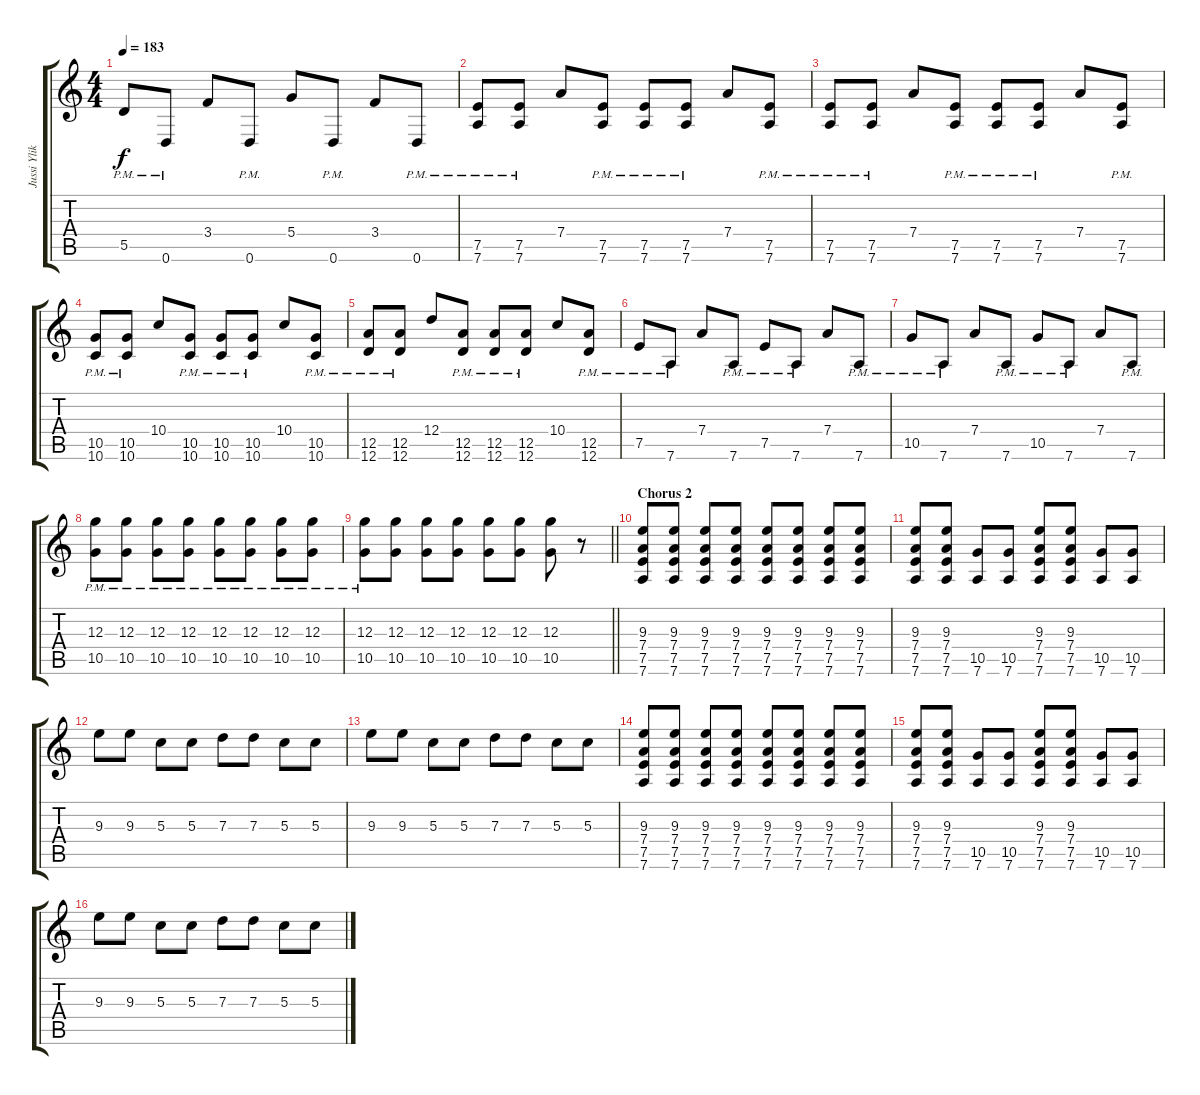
\track ("Jussi Ylikoski - Guitar" "Jussi Ylik") {instrument overdrivenguitar}
\staff {score tabs}
\tuning (E4 B3 G3 D3 A2 D2) {hide}
\ts (4 4)
\tempo 183
\clef g2
\ks c
5.5{pm}.8{dy f} 0.6{pm}.8 3.4.8 0.6{pm}.8 5.4.8 0.6{pm}.8 3.4.8 0.6{pm}.8 |
(7.5{pm} 7.6{pm}).8 (7.5{pm} 7.6{pm}).8 7.4.8 (7.5{pm} 7.6{pm}).8 (7.5{pm} 7.6{pm}).8 (7.5{pm} 7.6{pm}).8 7.4.8 (7.5{pm} 7.6{pm}).8 |
(7.5{pm} 7.6{pm}).8 (7.5{pm} 7.6{pm}).8 7.4.8 (7.5{pm} 7.6{pm}).8 (7.5{pm} 7.6{pm}).8 (7.5{pm} 7.6{pm}).8 7.4.8 (7.5{pm} 7.6{pm}).8 |
(10.5{pm} 10.6{pm}).8 (10.5{pm} 10.6{pm}).8 10.4.8 (10.5{pm} 10.6{pm}).8 (10.5{pm} 10.6{pm}).8 (10.5{pm} 10.6{pm}).8 10.4.8 (10.5{pm} 10.6{pm}).8 |
(12.5{pm} 12.6{pm}).8 (12.5{pm} 12.6{pm}).8 12.4.8 (12.5{pm} 12.6{pm}).8 (12.5{pm} 12.6{pm}).8 (12.5{pm} 12.6{pm}).8 10.4.8 (12.5{pm} 12.6{pm}).8 |
7.5{pm}.8 7.6{pm}.8 7.4.8 7.6{pm}.8 7.5{pm}.8 7.6{pm}.8 7.4.8 7.6{pm}.8 |
10.5{pm}.8 7.6{pm}.8 7.4.8 7.6{pm}.8 10.5{pm}.8 7.6{pm}.8 7.4.8 7.6{pm}.8 |
(12.3{pm} 10.5{pm}).8 (12.3{pm} 10.5{pm}).8 (12.3{pm} 10.5{pm}).8 (12.3{pm} 10.5{pm}).8 (12.3{pm} 10.5{pm}).8 (12.3 10.5{pm}).8 (12.3 10.5{pm}).8 (12.3 10.5{pm}).8 |
\barLineRight lightlight
(12.3 10.5{pm}).8 (12.3 10.5).8 (12.3 10.5).8 (12.3 10.5).8 (12.3 10.5).8 (12.3 10.5).8 (12.3 10.5).8 r.8 |
\section ("" "Chorus 2")
(9.3 7.4 7.5 7.6).8 (9.3 7.4 7.5 7.6).8 (9.3 7.4 7.5 7.6).8 (9.3 7.4 7.5 7.6).8 (9.3 7.4 7.5 7.6).8 (9.3 7.4 7.5 7.6).8 (9.3 7.4 7.5 7.6).8 (9.3 7.4 7.5 7.6).8 |
(9.3 7.4 7.5 7.6).8 (9.3 7.4 7.5 7.6).8 (10.5 7.6).8 (10.5 7.6).8 (9.3 7.4 7.5 7.6).8 (9.3 7.4 7.5 7.6).8 (10.5 7.6).8 (10.5 7.6).8 |
9.3.8 9.3.8 5.3.8 5.3.8 7.3.8 7.3.8 5.3.8 5.3.8 |
9.3.8 9.3.8 5.3.8 5.3.8 7.3.8 7.3.8 5.3.8 5.3.8 |
(9.3 7.4 7.5 7.6).8 (9.3 7.4 7.5 7.6).8 (9.3 7.4 7.5 7.6).8 (9.3 7.4 7.5 7.6).8 (9.3 7.4 7.5 7.6).8 (9.3 7.4 7.5 7.6).8 (9.3 7.4 7.5 7.6).8 (9.3 7.4 7.5 7.6).8 |
(9.3 7.4 7.5 7.6).8 (9.3 7.4 7.5 7.6).8 (10.5 7.6).8 (10.5 7.6).8 (9.3 7.4 7.5 7.6).8 (9.3 7.4 7.5 7.6).8 (10.5 7.6).8 (10.5 7.6).8 |
9.3.8 9.3.8 5.3.8 5.3.8 7.3.8 7.3.8 5.3.8 5.3.8
